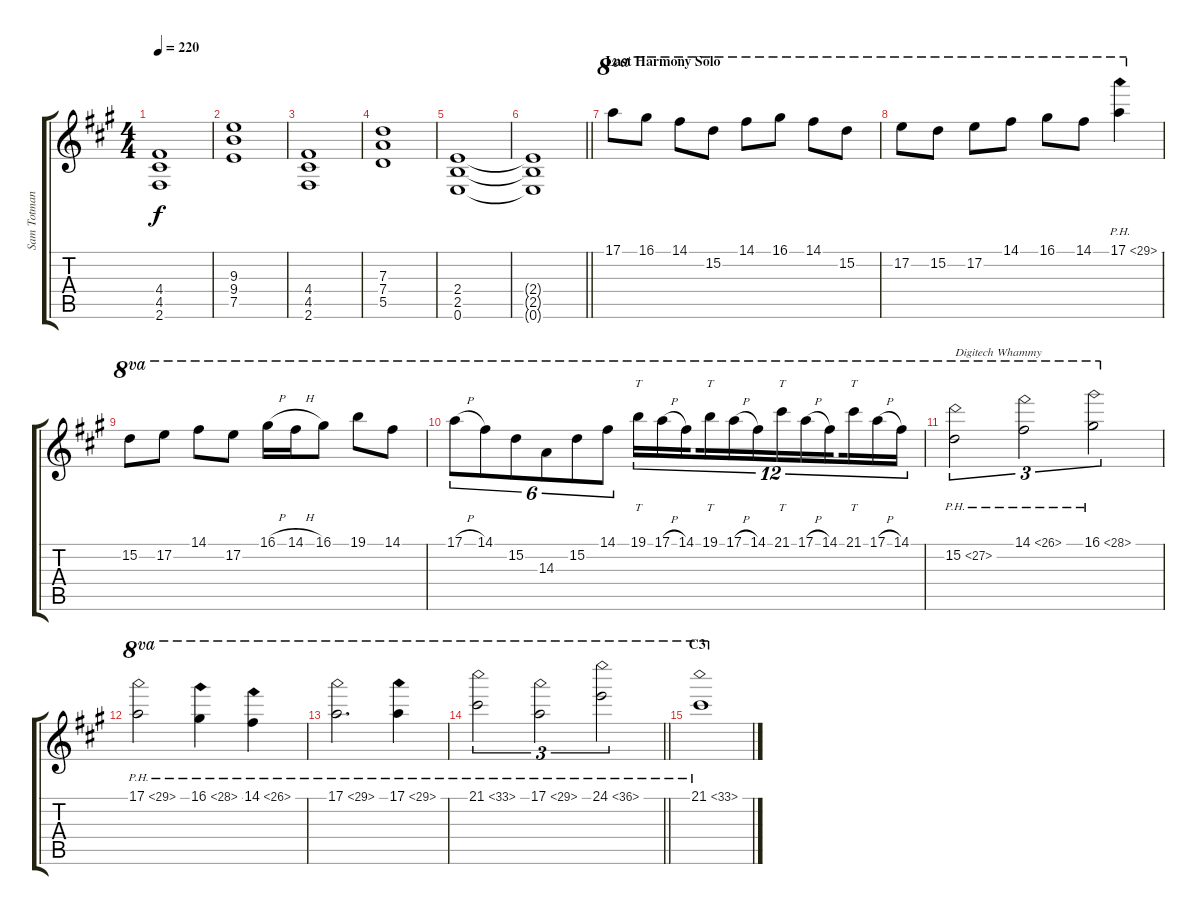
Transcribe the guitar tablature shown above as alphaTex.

\track ("Sam Totman I" "Sam Totman") {instrument overdrivenguitar}
\staff {score tabs}
\tuning (E4 B3 G3 D3 A2 E2) {hide}
\ts (4 4)
\tempo 220
\clef g2
\ks a
(4.4 4.5 2.6).1{dy f} |
(9.3 9.4 7.5).1 |
(4.4 4.5 2.6).1 |
(7.3 7.4 5.5).1 |
(2.4 2.5 0.6).1 |
\barLineRight lightlight
(2.4{t} 2.5{t} 0.6{t}).1 |
\section ("" "Last Harmony Solo")
17.1.8{ot 8va} 16.1.8{ot 8va} 14.1.8{ot 8va} 15.2.8{ot 8va} 14.1.8{ot 8va} 16.1.8{ot 8va} 14.1.8{ot 8va} 15.2.8{ot 8va} |
17.2.8{ot 8va} 15.2.8{ot 8va} 17.2.8{ot 8va} 14.1.8{ot 8va} 16.1.8{ot 8va} 14.1.8{ot 8va} 17.1{ph 12}.4{ot 8va} |
15.2.8{ot 8va} 17.2.8{ot 8va} 14.1.8{ot 8va} 17.2.8{ot 8va} 16.1{h}.16{ot 8va} 14.1{h}.16{ot 8va} 16.1.8{ot 8va} 19.1.8{ot 8va} 14.1.8{ot 8va} |
17.1{h}.8{tu (6 4) ot 8va} 14.1.8{tu (6 4) ot 8va} 15.2.8{tu (6 4) ot 8va} 14.3.8{tu (6 4) ot 8va} 15.2.8{tu (6 4) ot 8va} 14.1.8{tu (6 4) ot 8va} 19.1.16{tt tu (12 8) ot 8va} 17.1{h}.16{tu (12 8) ot 8va beam merge} 14.1.16{tu (12 8) ot 8va beam splitsecondary} 19.1.16{tt tu (12 8) ot 8va} 17.1{h}.16{tu (12 8) ot 8va beam merge} 14.1.16{tu (12 8) ot 8va} 21.1.16{tt tu (12 8) ot 8va} 17.1{h}.16{tu (12 8) ot 8va beam merge} 14.1.16{tu (12 8) ot 8va beam splitsecondary} 21.1.16{tt tu (12 8) ot 8va} 17.1{h}.16{tu (12 8) ot 8va beam merge} 14.1.16{tu (12 8) ot 8va} |
15.2{ph 12}.2{tu (3 2) ot 8va txt "Digitech Whammy"} 14.1{ph 12}.2{tu (3 2) ot 8va} 16.1{ph 12}.2{tu (3 2) ot 8va} |
17.1{ph 12}.2{ot 8va} 16.1{ph 12}.4{ot 8va} 14.1{ph 12}.4{ot 8va} |
17.1{ph 12}.2{d ot 8va} 17.1{ph 12}.4{ot 8va} |
\barLineRight lightlight
21.1{ph 12}.2{tu (3 2) ot 8va} 17.1{ph 12}.2{tu (3 2) ot 8va} 24.1{ph 12}.2{tu (3 2) ot 8va} |
\section ("" "C3")
21.1{ph 12}.1{ot 8va}
